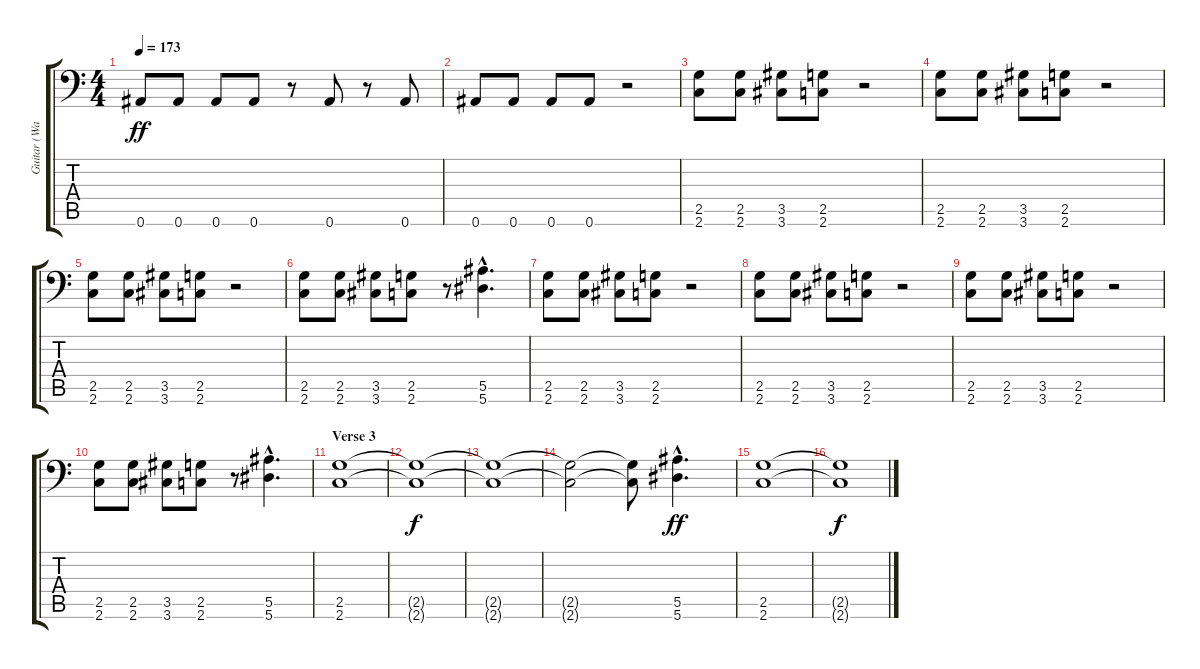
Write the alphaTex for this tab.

\track ("Guitar (Wayne Static)" "Guitar (Wa") {instrument overdrivenguitar}
\staff {score tabs}
\tuning (C4 G3 Eb3 Bb2 F2 Bb1) {hide}
\ts (4 4)
\tempo 173
\clef f4
\ks c
0.6.8{dy ff} 0.6.8 0.6.8 0.6.8 r.8 0.6.8 r.8 0.6.8 |
0.6.8 0.6.8 0.6.8 0.6.8 r.2 |
(2.5 2.6).8 (2.5 2.6).8 (3.5 3.6).8 (2.5 2.6).8 r.2 |
(2.5 2.6).8 (2.5 2.6).8 (3.5 3.6).8 (2.5 2.6).8 r.2 |
(2.5 2.6).8 (2.5 2.6).8 (3.5 3.6).8 (2.5 2.6).8 r.2 |
(2.5 2.6).8 (2.5 2.6).8 (3.5 3.6).8 (2.5 2.6).8 r.8 (5.5{hac} 5.6{hac}).4{d} |
(2.5 2.6).8 (2.5 2.6).8 (3.5 3.6).8 (2.5 2.6).8 r.2 |
(2.5 2.6).8 (2.5 2.6).8 (3.5 3.6).8 (2.5 2.6).8 r.2 |
(2.5 2.6).8 (2.5 2.6).8 (3.5 3.6).8 (2.5 2.6).8 r.2 |
(2.5 2.6).8 (2.5 2.6).8 (3.5 3.6).8 (2.5 2.6).8 r.8 (5.5{hac} 5.6{hac}).4{d} |
\section ("" "Verse 3")
(2.5 2.6).1 |
(2.5{t} 2.6{t}).1{dy f} |
(2.5{t} 2.6{t}).1 |
(2.5{t} 2.6{t}).2 (2.5{t} 2.6{t}).8 (5.5{hac} 5.6{hac}).4{d dy ff} |
(2.5 2.6).1 |
(2.5{t} 2.6{t}).1{dy f}
